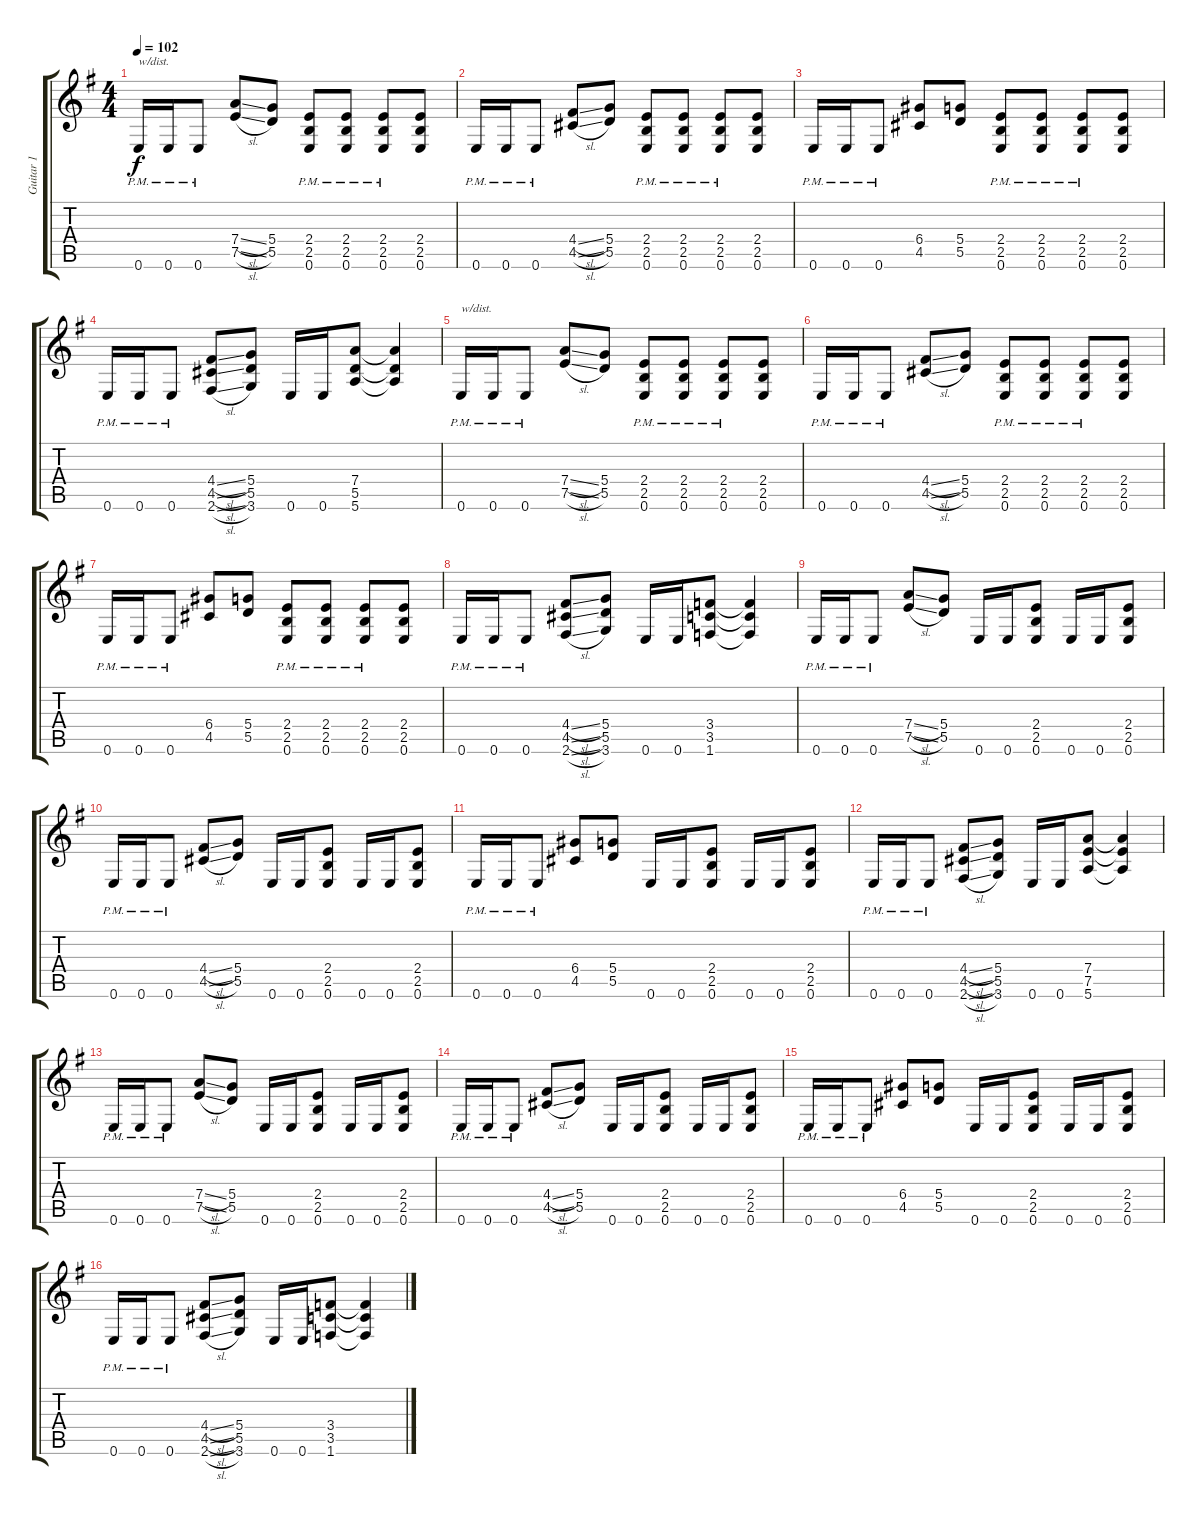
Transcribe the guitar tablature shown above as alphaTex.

\track ("Guitar 1" "Guitar 1") {instrument distortionguitar}
\staff {score tabs}
\tuning (E4 B3 G3 D3 A2 E2) {hide}
\ts (4 4)
\tempo 102
\clef g2
\ks eminor
0.6{pm}.16{txt "w/dist." dy f} 0.6{pm}.16 0.6{pm}.8 (7.4{sl} 7.5{sl}).8 (5.4 5.5).8 (2.4{pm} 2.5{pm} 0.6{pm}).8 (2.4{pm} 2.5{pm} 0.6{pm}).8 (2.4{pm} 2.5{pm} 0.6{pm}).8 (2.4 2.5 0.6).8 |
0.6{pm}.16 0.6{pm}.16 0.6{pm}.8 (4.4{sl} 4.5{sl}).8 (5.4 5.5).8 (2.4{pm} 2.5{pm} 0.6{pm}).8 (2.4{pm} 2.5{pm} 0.6{pm}).8 (2.4{pm} 2.5{pm} 0.6{pm}).8 (2.4 2.5 0.6).8 |
0.6{pm}.16 0.6{pm}.16 0.6{pm}.8 (6.4 4.5).8 (5.4 5.5).8 (2.4{pm} 2.5{pm} 0.6{pm}).8 (2.4{pm} 2.5{pm} 0.6{pm}).8 (2.4{pm} 2.5{pm} 0.6{pm}).8 (2.4 2.5 0.6).8 |
0.6{pm}.16 0.6{pm}.16 0.6{pm}.8 (4.4{sl} 4.5{sl} 2.6{sl}).8 (5.4 5.5 3.6).8 0.6.16 0.6.16 (7.4 5.5 5.6).8 (7.4{t} 5.5{t} 5.6{t}).4 |
0.6{pm}.16{txt "w/dist."} 0.6{pm}.16 0.6{pm}.8 (7.4{sl} 7.5{sl}).8 (5.4 5.5).8 (2.4{pm} 2.5{pm} 0.6{pm}).8 (2.4{pm} 2.5{pm} 0.6{pm}).8 (2.4{pm} 2.5{pm} 0.6{pm}).8 (2.4 2.5 0.6).8 |
0.6{pm}.16 0.6{pm}.16 0.6{pm}.8 (4.4{sl} 4.5{sl}).8 (5.4 5.5).8 (2.4{pm} 2.5{pm} 0.6{pm}).8 (2.4{pm} 2.5{pm} 0.6{pm}).8 (2.4{pm} 2.5{pm} 0.6{pm}).8 (2.4 2.5 0.6).8 |
0.6{pm}.16 0.6{pm}.16 0.6{pm}.8 (6.4 4.5).8 (5.4 5.5).8 (2.4{pm} 2.5{pm} 0.6{pm}).8 (2.4{pm} 2.5{pm} 0.6{pm}).8 (2.4{pm} 2.5{pm} 0.6{pm}).8 (2.4 2.5 0.6).8 |
0.6{pm}.16 0.6{pm}.16 0.6{pm}.8 (4.4{sl} 4.5{sl} 2.6{sl}).8 (5.4 5.5 3.6).8 0.6.16 0.6.16 (3.4 3.5 1.6).8 (3.4{t} 3.5{t} 1.6{t}).4 |
0.6{pm}.16 0.6{pm}.16 0.6{pm}.8 (7.4{sl} 7.5{sl}).8 (5.4 5.5).8 0.6.16 0.6.16 (2.4 2.5 0.6).8 0.6.16 0.6.16 (2.4 2.5 0.6).8 |
0.6{pm}.16 0.6{pm}.16 0.6{pm}.8 (4.4{sl} 4.5{sl}).8 (5.4 5.5).8 0.6.16 0.6.16 (2.4 2.5 0.6).8 0.6.16 0.6.16 (2.4 2.5 0.6).8 |
0.6{pm}.16 0.6{pm}.16 0.6{pm}.8 (6.4 4.5).8 (5.4 5.5).8 0.6.16 0.6.16 (2.4 2.5 0.6).8 0.6.16 0.6.16 (2.4 2.5 0.6).8 |
0.6{pm}.16 0.6{pm}.16 0.6{pm}.8 (4.4{sl} 4.5{sl} 2.6{sl}).8 (5.4 5.5 3.6).8 0.6.16 0.6.16 (7.4 7.5 5.6).8 (7.4{t} 7.5{t} 5.6{t}).4 |
0.6{pm}.16 0.6{pm}.16 0.6{pm}.8 (7.4{sl} 7.5{sl}).8 (5.4 5.5).8 0.6.16 0.6.16 (2.4 2.5 0.6).8 0.6.16 0.6.16 (2.4 2.5 0.6).8 |
0.6{pm}.16 0.6{pm}.16 0.6{pm}.8 (4.4{sl} 4.5{sl}).8 (5.4 5.5).8 0.6.16 0.6.16 (2.4 2.5 0.6).8 0.6.16 0.6.16 (2.4 2.5 0.6).8 |
0.6{pm}.16 0.6{pm}.16 0.6{pm}.8 (6.4 4.5).8 (5.4 5.5).8 0.6.16 0.6.16 (2.4 2.5 0.6).8 0.6.16 0.6.16 (2.4 2.5 0.6).8 |
0.6{pm}.16 0.6{pm}.16 0.6{pm}.8 (4.4{sl} 4.5{sl} 2.6{sl}).8 (5.4 5.5 3.6).8 0.6.16 0.6.16 (3.4 3.5 1.6).8 (3.4{t} 3.5{t} 1.6{t}).4
